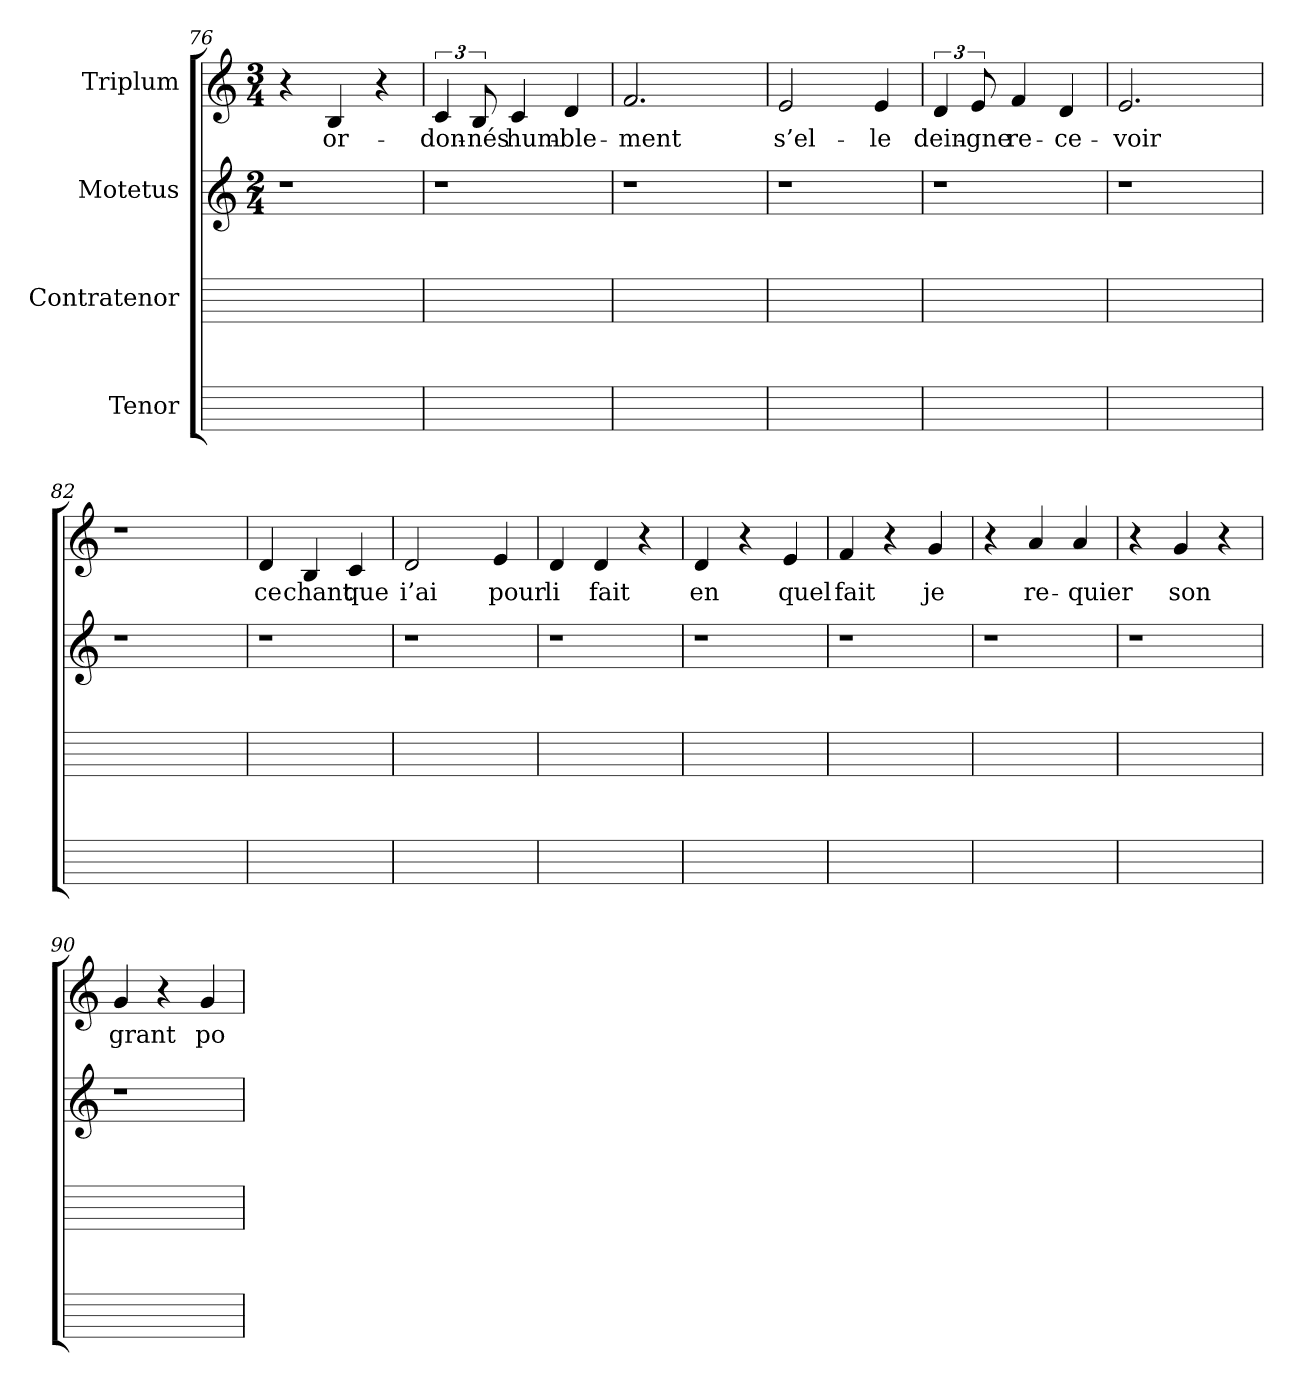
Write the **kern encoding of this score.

**kern	**kern	**kern	**kern	**text
*part4	*part3	*part2	*part1	*part1
*staff4	*staff3	*staff2	*staff1	*staff1
*I"Tenor	*I"Contratenor	*I"Motetus	*I"Triplum	*
*	*	*clefG2	*clefG2	*
*	*	*k[]	*k[]	*
*	*	*M2/4	*M3/4	*
=76	=76	=76	=76	=76
!	!	!LO:N:vis=1	!	!
4ryy	4ryy	2r	4r	.
!	!	!	!	!LO:LY:b
2ryy	2ryy	.	4B/	-or-
.	.	4ryy	4r	.
=77	=77	=77	=77	=77
!	!	!LO:N:vis=1	!	!LO:LY:b
4ryy	4ryy	2r	6c/	-don-
!	!	!	!	!LO:LY:b
.	.	.	12B/	-nés
!	!	!	!	!LO:LY:b
2ryy	2ryy	.	4c/	hum-
!	!	!	!	!LO:LY:b
.	.	4ryy	4d/	-ble-
=78	=78	=78	=78	=78
!	!	!LO:N:vis=1	!	!LO:LY:b
4ryy	4ryy	2r	2.f/	-ment
2ryy	2ryy	.	.	.
.	.	4ryy	.	.
=79	=79	=79	=79	=79
!	!	!LO:N:vis=1	!	!LO:LY:b
4ryy	4ryy	2r	2e/	s’el-
2ryy	2ryy	.	.	.
!	!	!	!	!LO:LY:b
.	.	4ryy	4e/	le
=80	=80	=80	=80	=80
!	!	!LO:N:vis=1	!	!LO:LY:b
4ryy	4ryy	2r	6d/	dein-
!	!	!	!	!LO:LY:b
.	.	.	12e/	-gne
!	!	!	!	!LO:LY:b
2ryy	2ryy	.	4f/	re-
!	!	!	!	!LO:LY:b
.	.	4ryy	4d/	-ce-
=81	=81	=81	=81	=81
!	!	!LO:N:vis=1	!	!LO:LY:b
4ryy	4ryy	2r	2.e/	-voir
2ryy	2ryy	.	.	.
.	.	4ryy	.	.
=82	=82	=82	=82	=82
!	!	!LO:N:vis=1	!LO:N:vis=1	!
4ryy	4ryy	2r	2.r	.
2ryy	2ryy	.	.	.
.	.	4ryy	.	.
=83	=83	=83	=83	=83
!	!	!LO:N:vis=1	!	!LO:LY:b
4ryy	4ryy	2r	4d/	ce
!	!	!	!	!LO:LY:b
2ryy	2ryy	.	4B/	chant
!	!	!	!	!LO:LY:b
.	.	4ryy	4c/	que
=84	=84	=84	=84	=84
!	!	!LO:N:vis=1	!	!LO:LY:b
4ryy	4ryy	2r	2d/	i’ai
2ryy	2ryy	.	.	.
!	!	!	!	!LO:LY:b
.	.	4ryy	4e/	pour
=85	=85	=85	=85	=85
!	!	!LO:N:vis=1	!	!LO:LY:b
4ryy	4ryy	2r	4d/	li
!	!	!	!	!LO:LY:b
2ryy	2ryy	.	4d/	fait
.	.	4ryy	4r	.
=86	=86	=86	=86	=86
!	!	!LO:N:vis=1	!	!LO:LY:b
4ryy	4ryy	2r	4d/	en
2ryy	2ryy	.	4r	.
!	!	!	!	!LO:LY:b
.	.	4ryy	4e/	quel
=87	=87	=87	=87	=87
!	!	!LO:N:vis=1	!	!LO:LY:b
4ryy	4ryy	2r	4f/	fait
2ryy	2ryy	.	4r	.
!	!	!	!	!LO:LY:b
.	.	4ryy	4g/	je
=88	=88	=88	=88	=88
!	!	!LO:N:vis=1	!	!
4ryy	4ryy	2r	4r	.
!	!	!	!	!LO:LY:b
2ryy	2ryy	.	4a/	re-
!	!	!	!	!LO:LY:b
.	.	4ryy	4a/	-quier
=89	=89	=89	=89	=89
!	!	!LO:N:vis=1	!	!
4ryy	4ryy	2r	4r	.
!	!	!	!	!LO:LY:b
2ryy	2ryy	.	4g/	son
.	.	4ryy	4r	.
=90	=90	=90	=90	=90
!	!	!LO:N:vis=1	!	!LO:LY:b
4ryy	4ryy	2r	4g/	grant
2ryy	2ryy	.	4r	.
!	!	!	!	!LO:LY:b
.	.	4ryy	4g/	po-
=	=	=	=	=
*-	*-	*-	*-	*-
